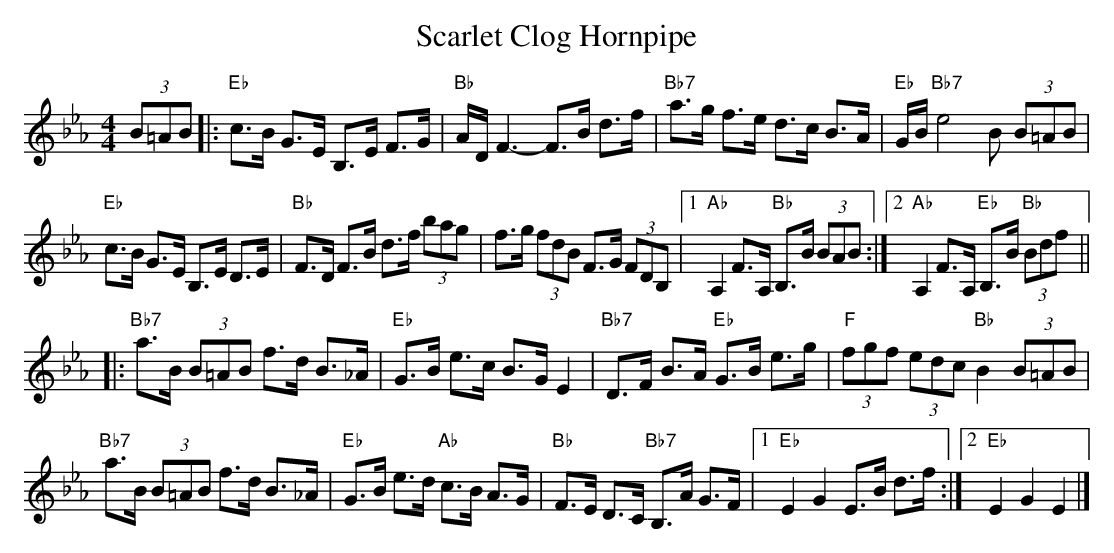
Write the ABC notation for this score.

X:1
T:Scarlet Clog Hornpipe
L:1/4
M:4/4
K:Eb
V:1
(3B/=A/B/ |: "Eb" c/>B/ G/>E/ B,/>E/ F/>G/ | "Bb" A/4D/4 F3/2- F/>B/ d/>f/ | "Bb7" a/>g/ f/>e/ d/>c/ B/>A/ |  "Eb" G/4B/4 "Bb7" e2 B/ (3B/=A/B/ |
"Eb" c/>B/ G/>E/ B,/>E/ D/>E/ | "Bb" F/>D/ F/>B/ d/>f/ (3b/a/g/ | f/>g/ (3f/d/B/ F/>G/ (3F/D/B,/ |1  "Ab" A, F/>A,/ "Bb" B,/>B/ (3B/A/B/ :|2 "Ab" A, F/>A,/ "Eb" B,/>B/ "Bb" (3B/d/f/ ||
|:"Bb7" a/>B/ (3B/=A/B/ f/>d/ B/>_A/ | "Eb" G/>B/ e/>c/ B/>G/ E |  "Bb7" D/>F/ B/>A/ "Eb" G/>B/ e/>g/ | "F" (3f/g/f/ (3e/d/c/ "Bb" B (3B/=A/B/ |
"Bb7" a/>B/ (3B/=A/B/ f/>d/ B/>_A/ | "Eb" G/>B/ e/>d/ "Ab" c/>B/ A/>G/ |  "Bb" F/>E/ D/>C/ "Bb7" B,/>A/ G/>F/ |1 "Eb" E G E/>B/ d/>f/ :|2 "Eb" E G E |]
